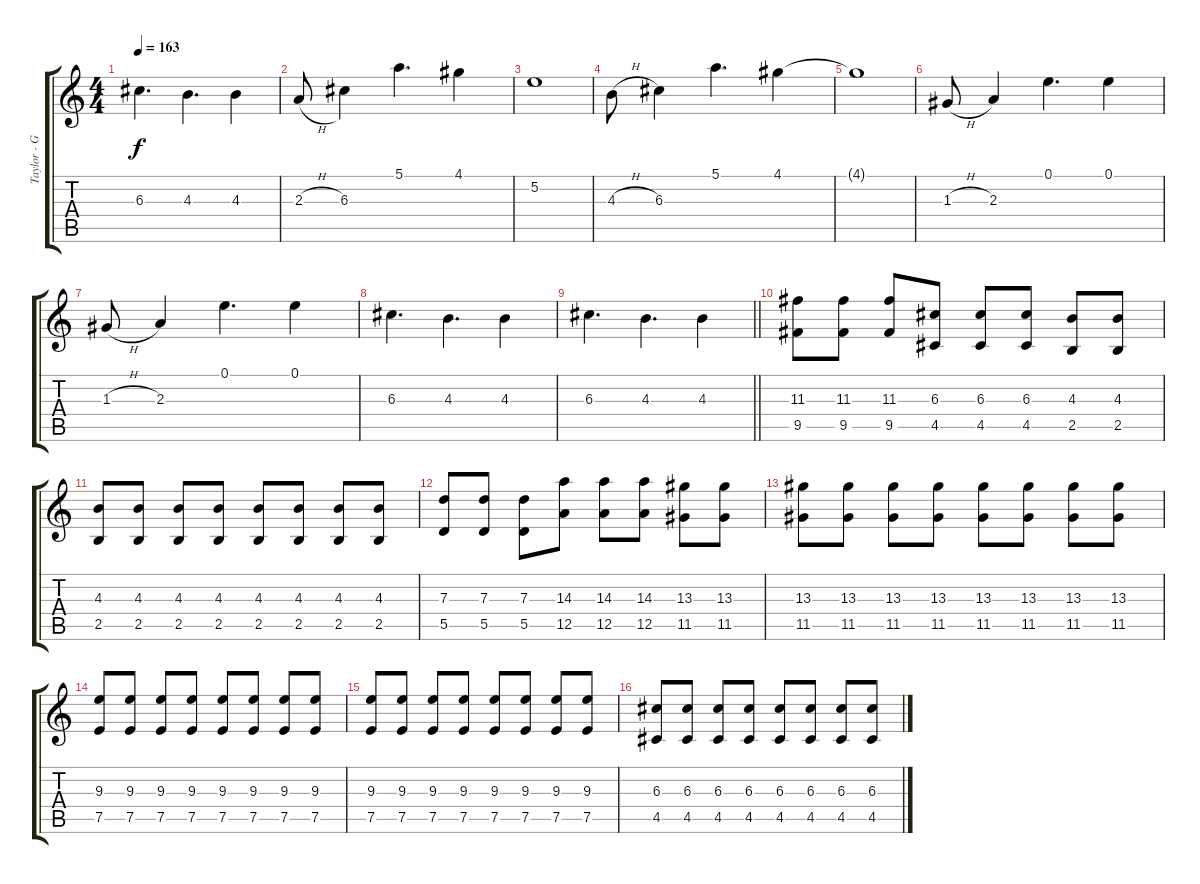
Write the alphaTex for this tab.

\track ("Taylor - Guitar" "Taylor - G") {instrument overdrivenguitar}
\staff {score tabs}
\tuning (E4 B3 G3 D3 A2 E2) {hide}
\ts (4 4)
\tempo 163
\clef g2
\ks c
6.3.4{d dy f} 4.3.4{d} 4.3.4 |
2.3{h}.8 6.3.4 5.1.4{d} 4.1.4 |
5.2.1 |
4.3{h}.8 6.3.4 5.1.4{d} 4.1.4 |
4.1{t}.1 |
1.3{h}.8 2.3.4 0.1.4{d} 0.1.4 |
1.3{h}.8 2.3.4 0.1.4{d} 0.1.4 |
6.3.4{d} 4.3.4{d} 4.3.4 |
\barLineRight lightlight
6.3.4{d} 4.3.4{d} 4.3.4 |
(11.3 9.5).8 (11.3 9.5).8 (11.3 9.5).8 (6.3 4.5).8 (6.3 4.5).8 (6.3 4.5).8 (4.3 2.5).8 (4.3 2.5).8 |
(4.3 2.5).8 (4.3 2.5).8 (4.3 2.5).8 (4.3 2.5).8 (4.3 2.5).8 (4.3 2.5).8 (4.3 2.5).8 (4.3 2.5).8 |
(7.3 5.5).8 (7.3 5.5).8 (7.3 5.5).8 (14.3 12.5).8 (14.3 12.5).8 (14.3 12.5).8 (13.3 11.5).8 (13.3 11.5).8 |
(13.3 11.5).8 (13.3 11.5).8 (13.3 11.5).8 (13.3 11.5).8 (13.3 11.5).8 (13.3 11.5).8 (13.3 11.5).8 (13.3 11.5).8 |
(9.3 7.5).8 (9.3 7.5).8 (9.3 7.5).8 (9.3 7.5).8 (9.3 7.5).8 (9.3 7.5).8 (9.3 7.5).8 (9.3 7.5).8 |
(9.3 7.5).8 (9.3 7.5).8 (9.3 7.5).8 (9.3 7.5).8 (9.3 7.5).8 (9.3 7.5).8 (9.3 7.5).8 (9.3 7.5).8 |
(6.3 4.5).8 (6.3 4.5).8 (6.3 4.5).8 (6.3 4.5).8 (6.3 4.5).8 (6.3 4.5).8 (6.3 4.5).8 (6.3 4.5).8
